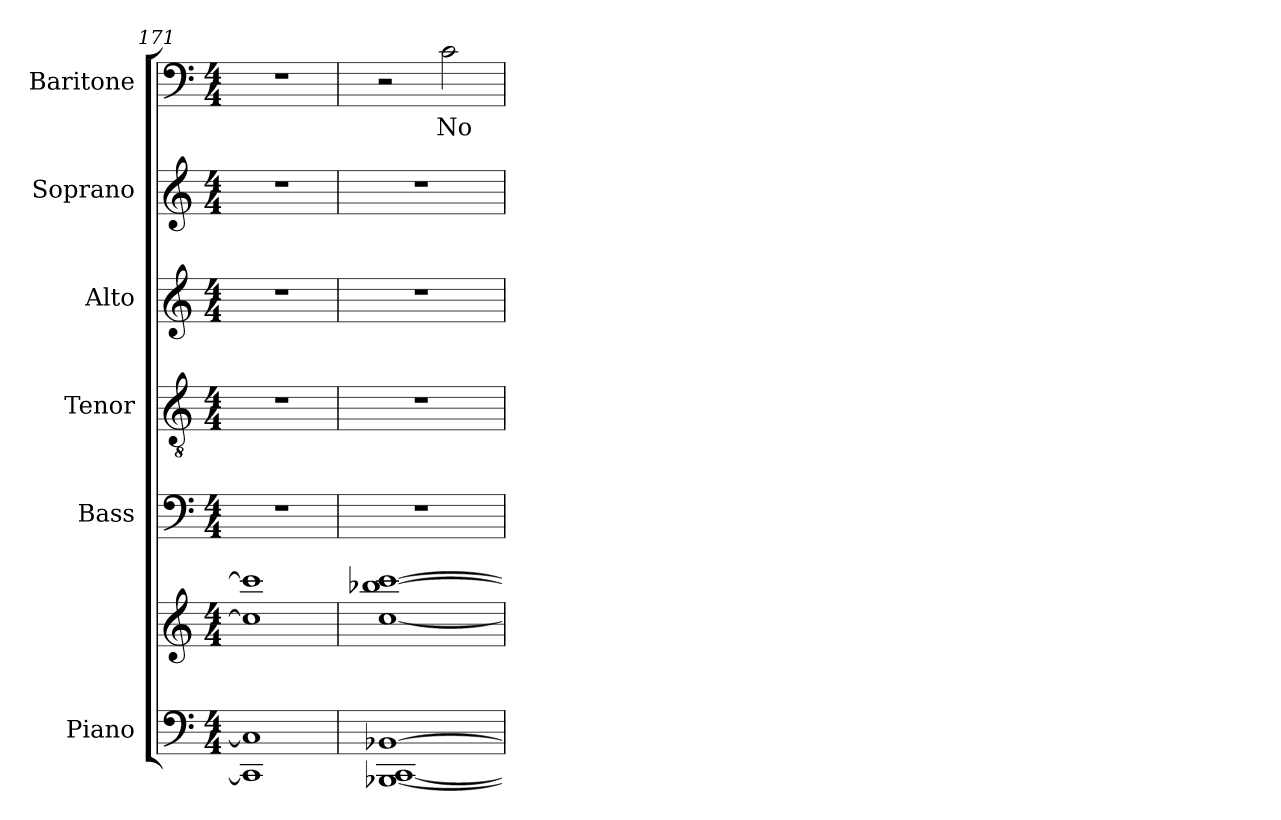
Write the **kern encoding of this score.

**kern	**kern	**kern	**kern	**kern	**kern	**kern	**text
*part6	*part6	*part5	*part4	*part3	*part2	*part1	*part1
*staff7	*staff6	*staff5	*staff4	*staff3	*staff2	*staff1	*staff1
*I"Piano	*	*I"Bass	*I"Tenor	*I"Alto	*I"Soprano	*I"Baritone	*
*	*	*I'B	*I'T	*I'A	*I'S	*	*
*clefF4	*clefG2	*clefF4	*clefGv2	*clefG2	*clefG2	*clefF4	*
*k[]	*k[]	*k[]	*k[]	*k[]	*k[]	*k[]	*
*M4/4	*M4/4	*M4/4	*M4/4	*M4/4	*M4/4	*M4/4	*
=171	=171	=171	=171	=171	=171	=171	=171
1CC] 1C]	1cc] 1ccc]	1r	1r	1r	1r	1r	.
=172	=172	=172	=172	=172	=172	=172	=172
[1BBB-X [1CC [1BB-X	[1cc [1bb-X [1ccc	1r	1r	1r	1r	2r	.
!	!	!	!	!	!	!	!LO:LY:b
.	.	.	.	.	.	2c\	No
=	=	=	=	=	=	=	=
*-	*-	*-	*-	*-	*-	*-	*-
